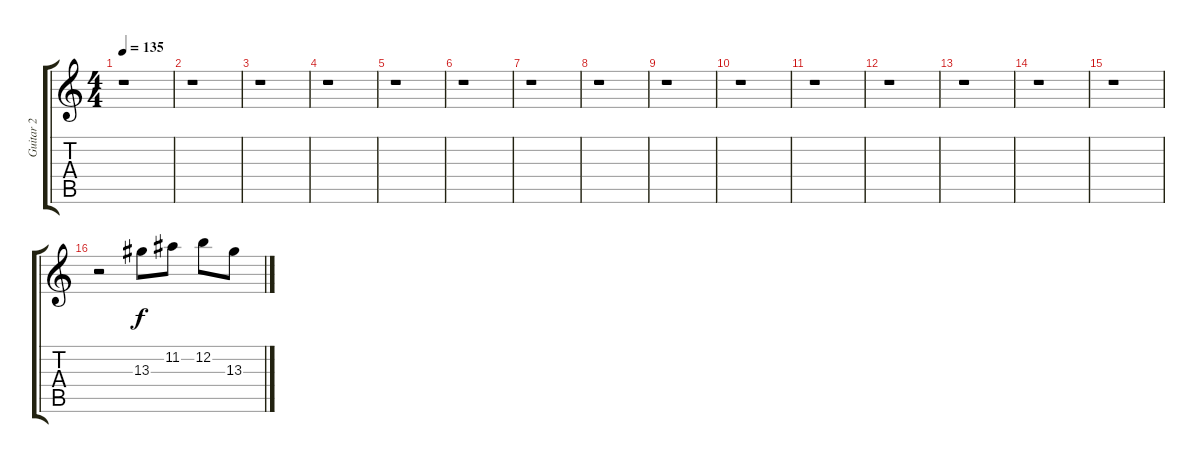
\track ("Guitar 2" "Guitar 2") {instrument distortionguitar}
\staff {score tabs}
\tuning (E4 B3 G3 D3 A2 E2) {hide}
\ts (4 4)
\tempo 135
\clef g2
\ks c
r.1{dy f instrument distortionguitar} |
r.1 |
r.1 |
r.1 |
r.1 |
r.1 |
r.1 |
r.1 |
r.1 |
r.1 |
r.1 |
r.1 |
r.1 |
r.1 |
r.1 |
r.2 13.3.8{volume 16 instrument distortionguitar} 11.2.8 12.2.8 13.3.8
